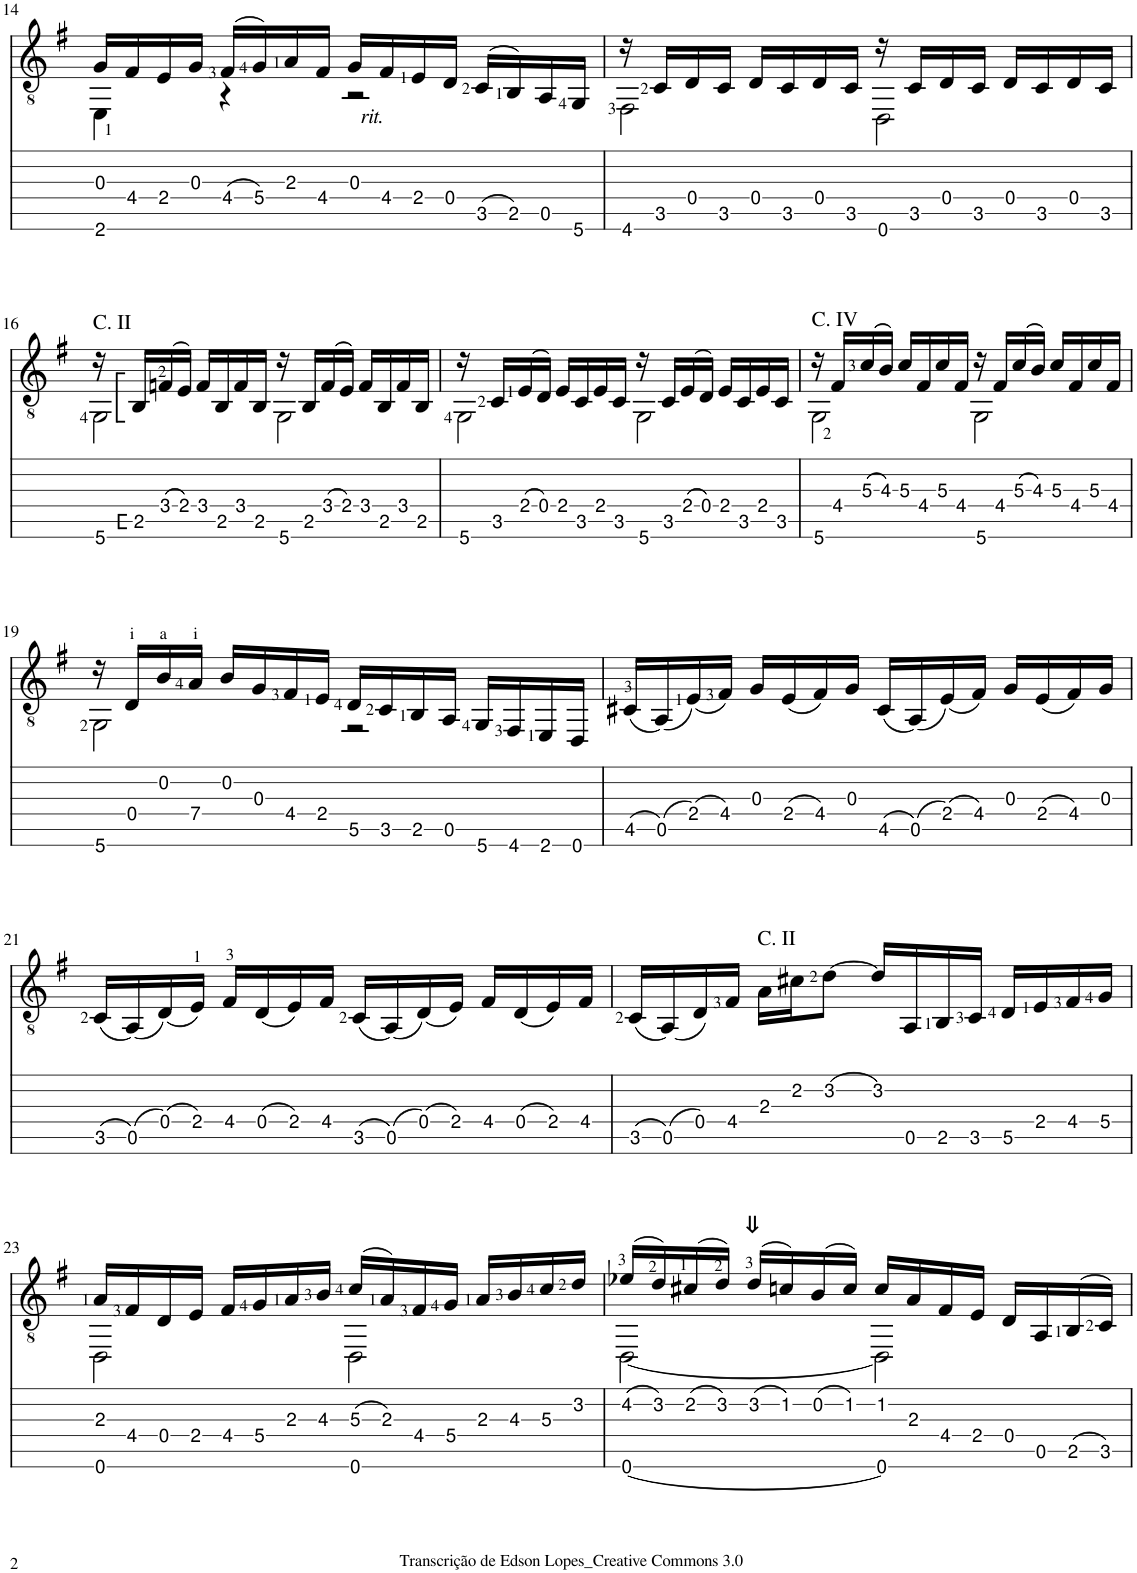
**kern	**kern
*part1	*part1
*staff2	*staff1
*I"Guitar	*
*I'Guit.	*
!!LO:PB:g=z
*	*clefGv2
*k[f#]	*k[f#]
*M4/4	*M4/4
*met(c)	*met(c)
=14	=14
*^	*^
16GLL	4EE	16G/LL	4EE\
16F#J	.	16F#/	.
16EL	.	16E/	.
16GJJ	.	16G/JJ	.
16F#LL	4r	(16F#/LL	4r
16GJ	.	16G/)	.
16AL	.	16A/	.
16F#JJ	.	16F#/JJ	.
!	!	!LO:TX:b:i:t=rit.	!
16GLL	2r	16G/LL	2r
16F#J	.	16F#/	.
16EL	.	16E/	.
16DJJ	.	16D/JJ	.
16CLL	.	(16C/LL	.
16BBJ	.	16BB/)	.
16AAL	.	16AA/	.
16GGJJ	.	16GG/JJ	.
=15	=15	=15	=15
16r	2FF#	16r	2FF#\
16CLL	.	16C/LL	.
16D	.	16D/	.
16CJJ	.	16C/JJ	.
16DLL	.	16D/LL	.
16CJ	.	16C/	.
16DL	.	16D/	.
16CJJ	.	16C/JJ	.
16r	2DD	16r	2DD\
16CLL	.	16C/LL	.
16D	.	16D/	.
16CJJ	.	16C/JJ	.
16DLL	.	16D/LL	.
16CJ	.	16C/	.
16DL	.	16D/	.
16CJJ	.	16C/JJ	.
!!LO:LB:g=z	!!
=16	=16	=16	=16
!	!	!LO:TX:a:t=C.&nbsp;II	!
16r	2GG	16r	2GG\
16BBLL	.	16BB/LL	.
16F	.	(16Fn/	.
16EJJ	.	16E/JJ)	.
16FLL	.	16F/LL	.
16BBJ	.	16BB/	.
16FL	.	16F/	.
16BBJJ	.	16BB/JJ	.
16r	2GG	16r	2GG\
16BBLL	.	16BB/LL	.
16Fn	.	(16F/	.
16EJJ	.	16E/JJ)	.
16FLL	.	16F/LL	.
16BBJ	.	16BB/	.
16FL	.	16F/	.
16BBJJ	.	16BB/JJ	.
=17	=17	=17	=17
16r	2GG	16r	2GG\
16CLL	.	16C/LL	.
16E	.	(16E/	.
16DJJ	.	16D/JJ)	.
16ELL	.	16E/LL	.
16CJ	.	16C/	.
16EL	.	16E/	.
16CJJ	.	16C/JJ	.
16r	2GG	16r	2GG\
16CLL	.	16C/LL	.
16E	.	(16E/	.
16DJJ	.	16D/JJ)	.
16ELL	.	16E/LL	.
16CJ	.	16C/	.
16EL	.	16E/	.
16CJJ	.	16C/JJ	.
=18	=18	=18	=18
!	!	!LO:TX:a:t=C. IV	!
16r	2GG	16r	2GG\
16F#LL	.	16F#/LL	.
16c	.	(16c/	.
16BJJ	.	16B/JJ)	.
16cLL	.	16c/LL	.
16F#J	.	16F#/	.
16cL	.	16c/	.
16F#JJ	.	16F#/JJ	.
16r	2GG	16r	2GG\
16F#LL	.	16F#/LL	.
16c	.	(16c/	.
16BJJ	.	16B/JJ)	.
16cLL	.	16c/LL	.
16F#J	.	16F#/	.
16cL	.	16c/	.
16F#JJ	.	16F#/JJ	.
!!LO:LB:g=z	!!
=19	=19	=19	=19
16r	2GG	16r	2GG\
16DLL	.	16D/LL	.
16B	.	16B/	.
16AJJ	.	16A/JJ	.
16BLL	.	16B/LL	.
16GJ	.	16G/	.
16F#L	.	16F#/	.
16EJJ	.	16E/JJ	.
16DLL	2r	16D/LL	2r
16CJ	.	16C/	.
16BBL	.	16BB/	.
16AAJJ	.	16AA/JJ	.
16GGLL	.	16GG/LL	.
16FF#J	.	16FF#/	.
16EEL	.	16EE/	.
16DDJJ	.	16DD/JJ	.
*v	*v	*	*
*	*v	*v
=20	=20
16C#LL	(16C#X/LL
16AAJ	(16AA/)
16EL	(16E/)
16F#JJ	16F#/JJ)
16GLL	16G/LL
16EJ	(16E/
16F#L	16F#/)
16GJJ	16G/JJ
16C#LL	(16C#/LL
16AAJ	(16AA/)
16EL	(16E/)
16F#JJ	16F#/JJ)
16GLL	16G/LL
16EJ	(16E/
16F#L	16F#/)
16GJJ	16G/JJ
!!LO:LB:g=z
=21	=21
16CLL	(16C/LL
16AAJ	(16AA/)
16DL	(16D/)
16EJJ	16E/JJ)
16F#LL	16F#/LL
16DJ	(16D/
16EL	16E/)
16F#JJ	16F#/JJ
16CLL	(16C/LL
16AAJ	(16AA/)
16DL	(16D/)
16EJJ	16E/JJ)
16F#LL	16F#/LL
16DJ	(16D/
16EL	16E/)
16F#JJ	16F#/JJ
=22	=22
16CLL	(16C/LL
16AAJ	(16AA/)
16DL	16D/)
16F#JJ	16F#/JJ
!	!LO:TX:a:t=C. II
16ALL	16A\LL
16c#J	16c#X\J
[8dJ	[8d\J
16dLL]	16d/LL]
16AAJ	16AA/
16BBL	16BB/
16CJJ	16C/JJ
16DLL	16D/LL
16EJ	16E/
16F#L	16F#/
16GJJ	16G/JJ
!!LO:LB:g=z
=23	=23
*^	*^
16ALL	2DD	16A/LL	2DD\
16F#J	.	16F#/	.
16DL	.	16D/	.
16EJJ	.	16E/JJ	.
16F#LL	.	16F#/LL	.
16GJ	.	16G/	.
16AL	.	16A/	.
16BJJ	.	16B/JJ	.
16cLL	2DD	(16c/LL	2DD\
16AJ	.	16A/)	.
16F#L	.	16F#/	.
16GJJ	.	16G/JJ	.
16ALL	.	16A/LL	.
16BJ	.	16B/	.
16cL	.	16c/	.
16dJJ	.	16d/JJ	.
=24	=24	=24	=24
16e-LL	[2DD	(16e-X/LL	[2DD\
16dJ	.	16d/)	.
16c#L	.	(16c#X/	.
16dJJ	.	16d/JJ)	.
!	!	!LO:TX:a:B:t=⇓	!
16dLL	.	(16d/LL	.
16cJ	.	16cn/)	.
16BL	.	(16B/	.
16cJJ	.	16c/JJ)	.
16cLL	2DD]	16c/LL	2DD\]
16AJ	.	16A/	.
16F#L	.	16F#/	.
16EJJ	.	16E/JJ	.
16DLL	.	16D/LL	.
16AAJ	.	16AA/	.
16BBL	.	(16BB/	.
16CJJ	.	16C/JJ)	.
*v	*v	*	*
*	*v	*v
=	=
*-	*-
